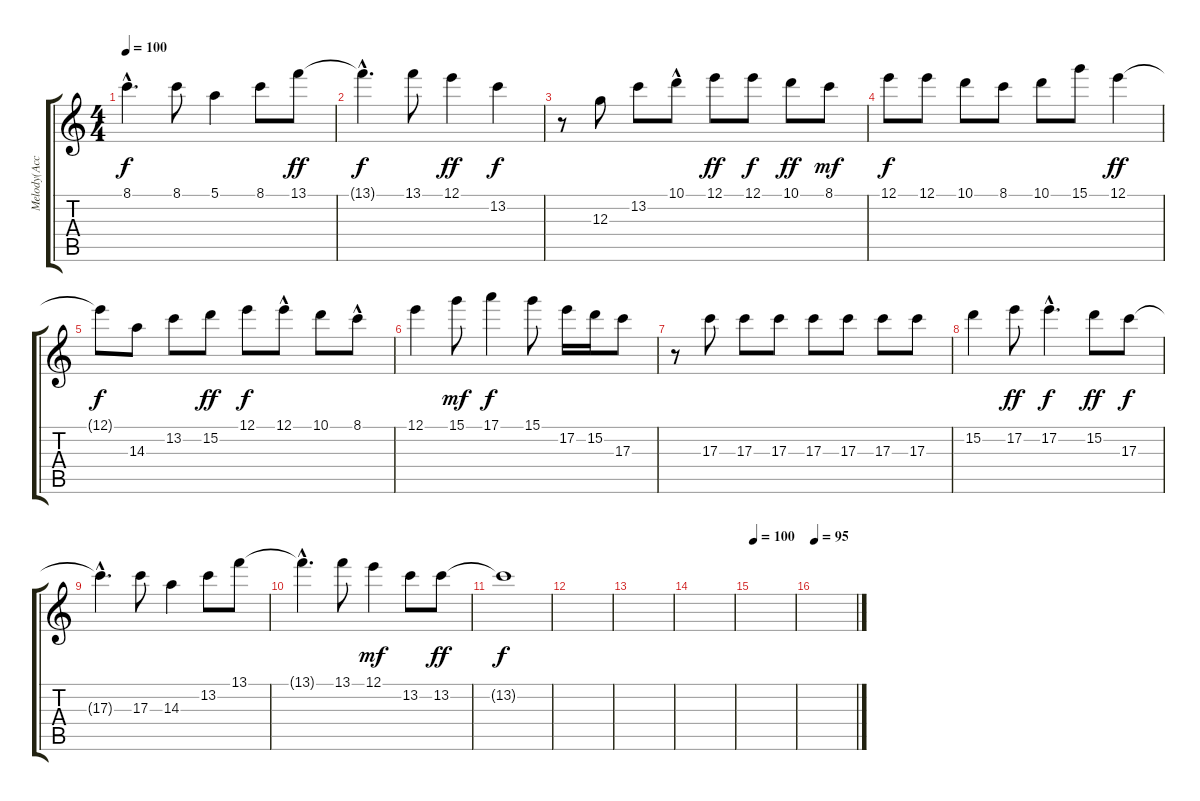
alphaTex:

\track ("Melody(Acco)" "Melody(Acc") {instrument acousticguitarnylon}
\staff {score tabs}
\tuning (E4 B3 G3 D3 A2 E2) {hide}
\ts (4 4)
\tempo 100
\clef g2
\ks c
8.1{hac t}.4{d dy f} 8.1.8 5.1.4 8.1.8 13.1.8{dy ff} |
13.1{hac t}.4{d dy f} 13.1.8 12.1.4{dy ff} 13.2.4{dy f} |
r.8 12.3.8 13.2.8 10.1{hac}.8 12.1.8{dy ff} 12.1.8{dy f} 10.1.8{dy ff} 8.1.8{dy mf} |
12.1.8{dy f} 12.1.8 10.1.8 8.1.8 10.1.8 15.1.8 12.1.4{dy ff} |
12.1{t}.8{dy f} 14.3.8 13.2.8 15.2.8{dy ff} 12.1.8{dy f} 12.1{hac}.8 10.1.8 8.1{hac}.8 |
12.1.4 15.1.8{dy mf} 17.1.4{dy f} 15.1.8 17.2.16 15.2.16 17.3.8 |
r.8 17.3.8 17.3.8 17.3.8 17.3.8 17.3.8 17.3.8 17.3.8 |
15.2.4 17.2.8{dy ff} 17.2{hac}.4{d dy f} 15.2.8{dy ff} 17.3.8{dy f} |
17.3{hac t}.4{d} 17.3.8 14.3.4 13.2.8 13.1.8 |
13.1{hac t}.4{d} 13.1.8 12.1.4{dy mf} 13.2.8 13.2.8{dy ff} |
13.2{t}.1{dy f} |
|
|
|
\tempo 100
|
\tempo 95
